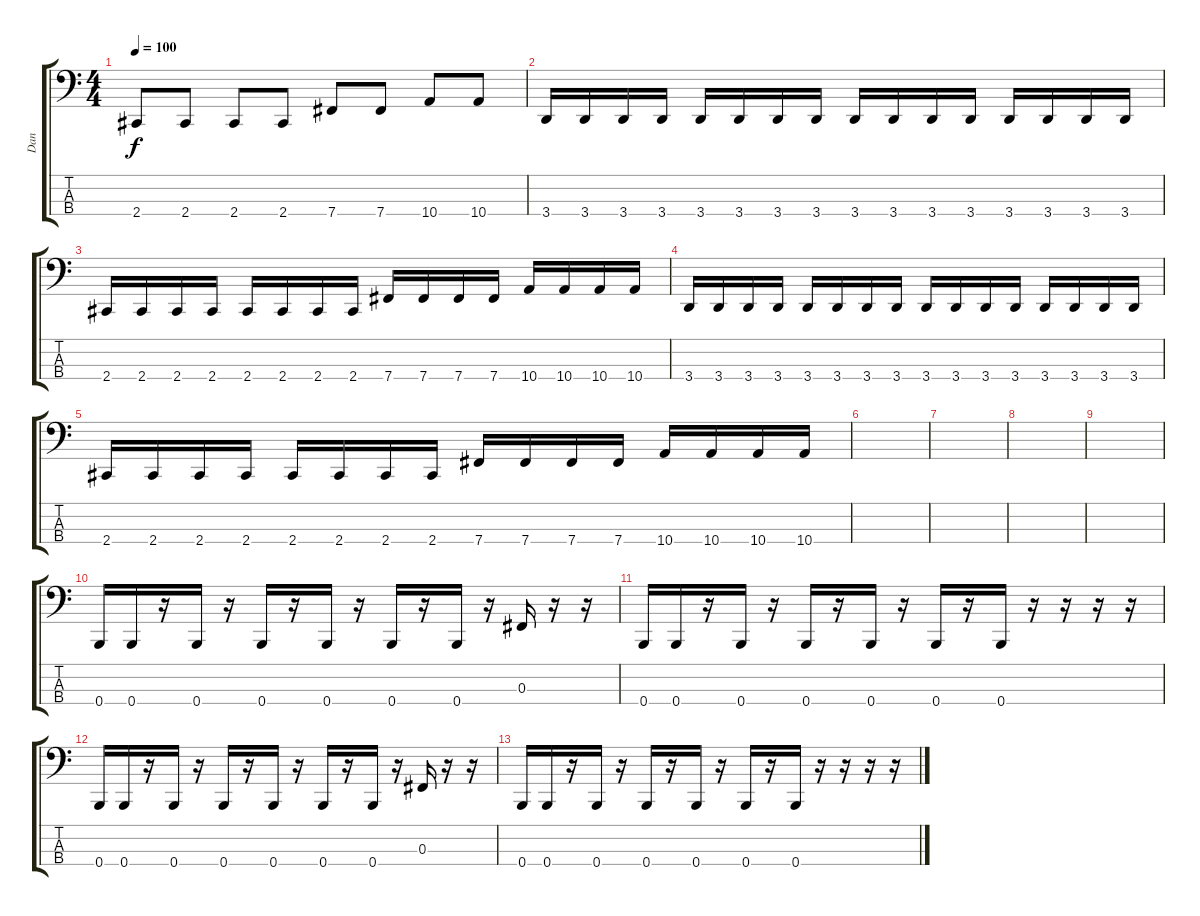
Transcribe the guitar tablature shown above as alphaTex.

\track ("Dan" "Dan") {instrument electricbassfinger}
\staff {score tabs}
\tuning (E2 B1 Gb1 B0) {hide}
\ts (4 4)
\tempo 100
\clef f4
\ks c
2.4.8{dy f} 2.4.8 2.4.8 2.4.8 7.4.8 7.4.8 10.4.8 10.4.8 |
3.4.16 3.4.16 3.4.16 3.4.16 3.4.16 3.4.16 3.4.16 3.4.16 3.4.16 3.4.16 3.4.16 3.4.16 3.4.16 3.4.16 3.4.16 3.4.16 |
2.4.16 2.4.16 2.4.16 2.4.16 2.4.16 2.4.16 2.4.16 2.4.16 7.4.16 7.4.16 7.4.16 7.4.16 10.4.16 10.4.16 10.4.16 10.4.16 |
3.4.16 3.4.16 3.4.16 3.4.16 3.4.16 3.4.16 3.4.16 3.4.16 3.4.16 3.4.16 3.4.16 3.4.16 3.4.16 3.4.16 3.4.16 3.4.16 |
2.4.16 2.4.16 2.4.16 2.4.16 2.4.16 2.4.16 2.4.16 2.4.16 7.4.16 7.4.16 7.4.16 7.4.16 10.4.16 10.4.16 10.4.16 10.4.16 |
|
|
|
|
0.4.16 0.4.16 r.16 0.4.16 r.16 0.4.16 r.16 0.4.16 r.16 0.4.16 r.16 0.4.16 r.16 0.3.16 r.16 r.16 |
0.4.16 0.4.16 r.16 0.4.16 r.16 0.4.16 r.16 0.4.16 r.16 0.4.16 r.16 0.4.16 r.16 r.16 r.16 r.16 |
0.4.16 0.4.16 r.16 0.4.16 r.16 0.4.16 r.16 0.4.16 r.16 0.4.16 r.16 0.4.16 r.16 0.3.16 r.16 r.16 |
0.4.16 0.4.16 r.16 0.4.16 r.16 0.4.16 r.16 0.4.16 r.16 0.4.16 r.16 0.4.16 r.16 r.16 r.16 r.16
